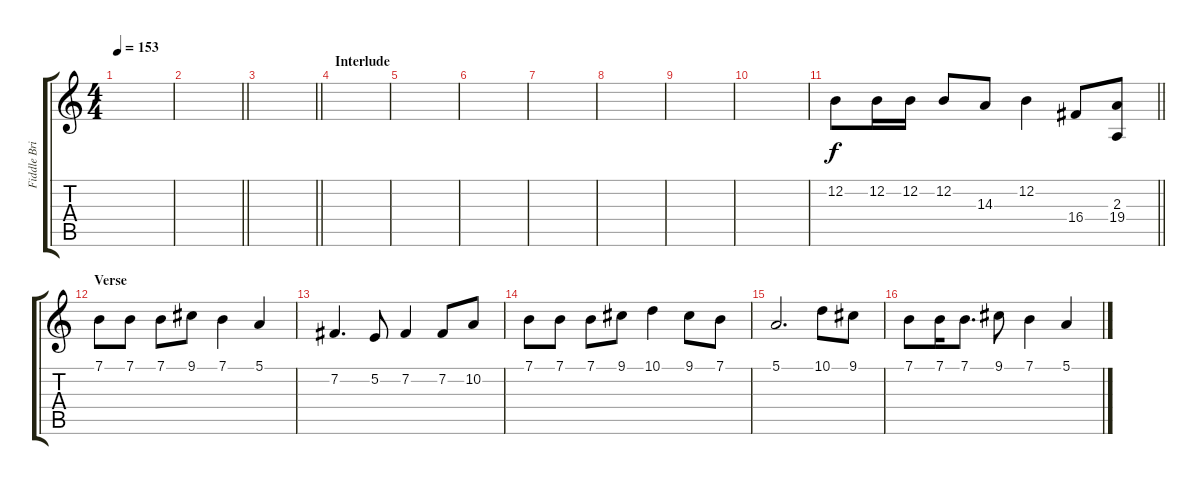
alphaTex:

\track ("Fiddle Bridget Regan" "Fiddle Bri") {instrument fiddle}
\staff {score tabs}
\tuning (E4 B3 G3 D3 A2 E2) {hide}
\ts (4 4)
\tempo 153
\clef g2
\ks c
|
\barLineRight lightlight
|
\barLineRight lightlight
|
\section ("" "Interlude")
|
|
|
|
|
|
|
\barLineRight lightlight
12.2.8 12.2.16 12.2.16 12.2.8 14.3.8 12.2.4 16.4.8 (2.3 19.4).8 |
\section ("" "Verse")
7.1.8 7.1.8 7.1.8 9.1.8 7.1.4 5.1.4 |
7.2.4{d} 5.2.8 7.2.4 7.2.8 10.2.8 |
7.1.8 7.1.8 7.1.8 9.1.8 10.1.4 9.1.8 7.1.8 |
5.1.2{d} 10.1.8 9.1.8 |
7.1.8 7.1.16 7.1.8{d} 9.1.8 7.1.4 5.1.4
